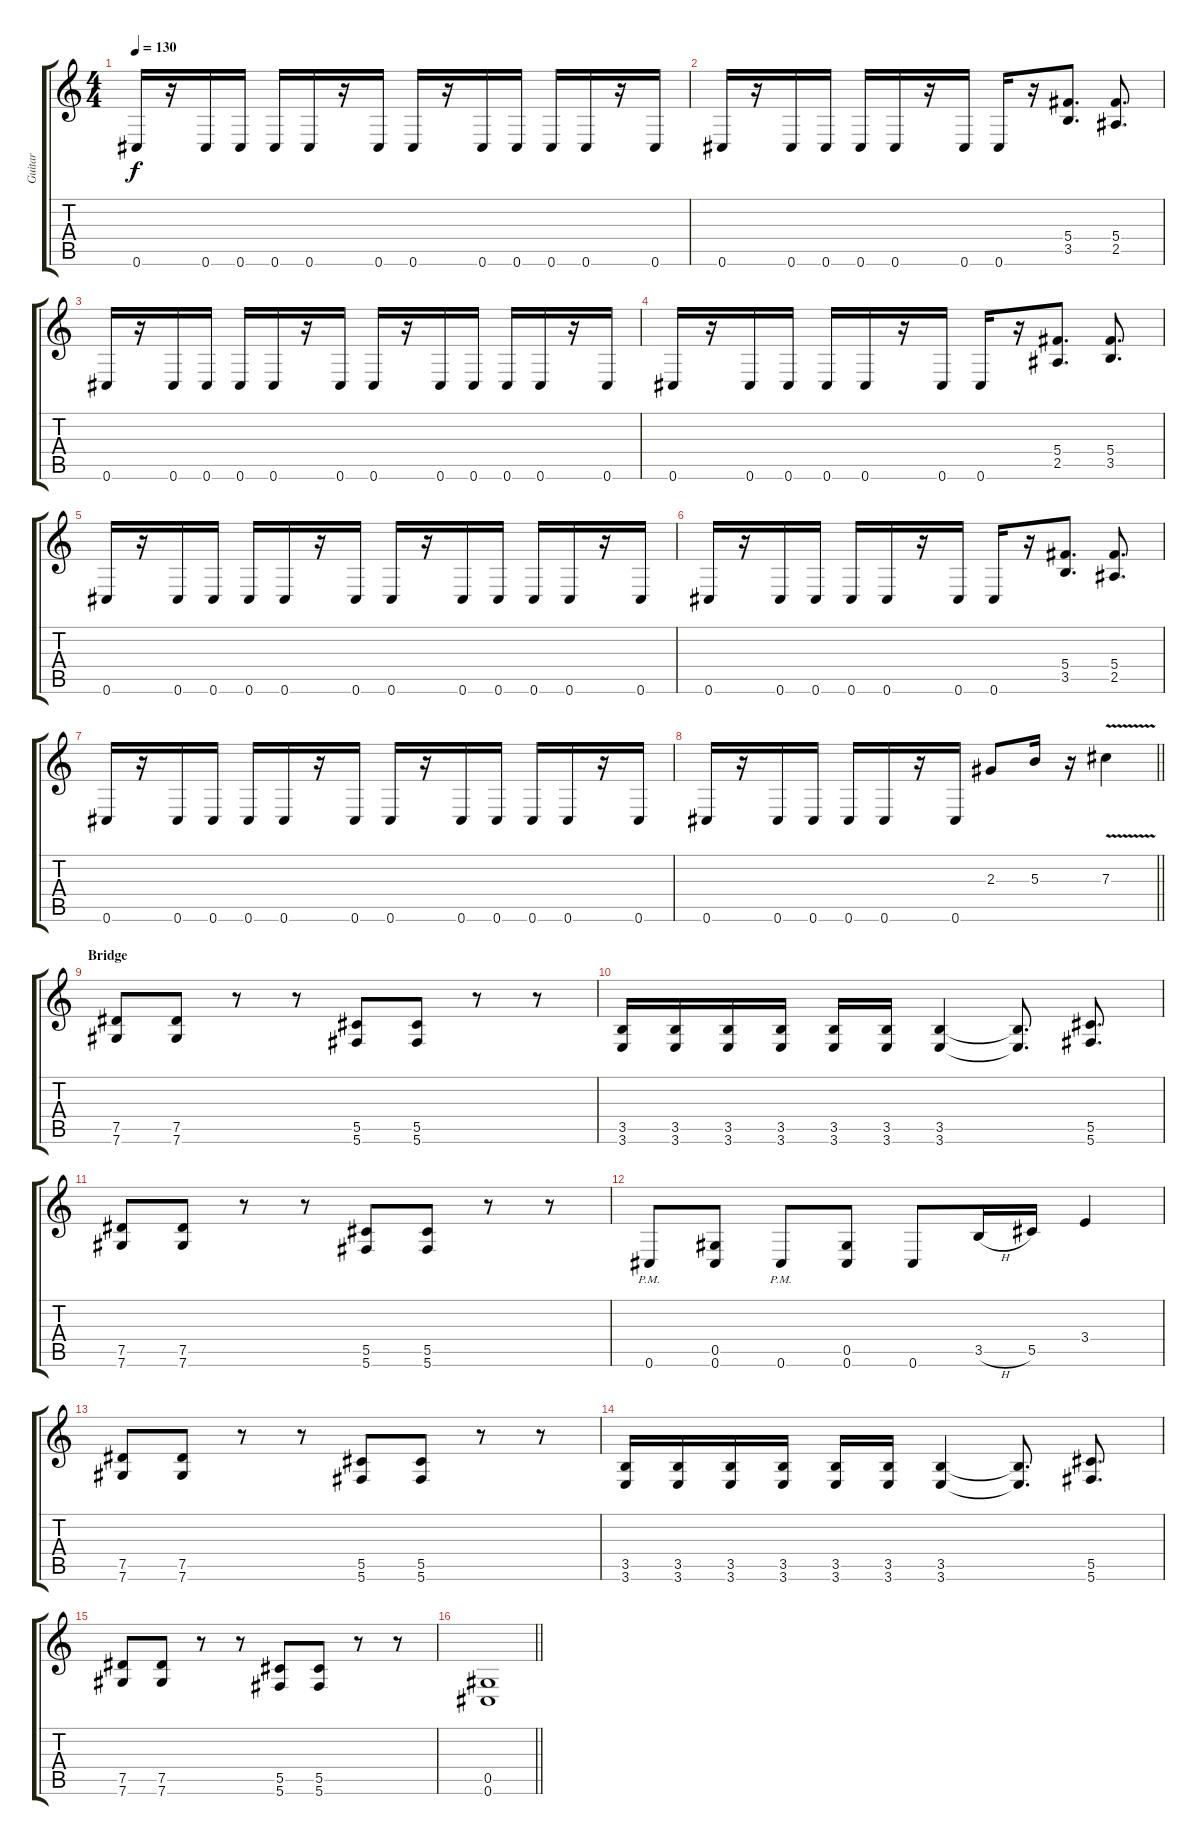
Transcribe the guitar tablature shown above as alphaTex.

\track ("Guitar" "Guitar") {instrument distortionguitar}
\staff {score tabs}
\tuning (Eb4 Bb3 Gb3 Db3 Ab2 Db2) {hide}
\ts (4 4)
\tempo 130
\clef g2
\ks c
0.6.16{dy f} r.16 0.6.16 0.6.16 0.6.16 0.6.16 r.16 0.6.16 0.6.16 r.16 0.6.16 0.6.16 0.6.16 0.6.16 r.16 0.6.16 |
0.6.16 r.16 0.6.16 0.6.16 0.6.16 0.6.16 r.16 0.6.16 0.6.16 r.16 (5.4 3.5).8{d} (5.4 2.5).8{d} |
0.6.16 r.16 0.6.16 0.6.16 0.6.16 0.6.16 r.16 0.6.16 0.6.16 r.16 0.6.16 0.6.16 0.6.16 0.6.16 r.16 0.6.16 |
0.6.16 r.16 0.6.16 0.6.16 0.6.16 0.6.16 r.16 0.6.16 0.6.16 r.16 (5.4 2.5).8{d} (5.4 3.5).8{d} |
0.6.16 r.16 0.6.16 0.6.16 0.6.16 0.6.16 r.16 0.6.16 0.6.16 r.16 0.6.16 0.6.16 0.6.16 0.6.16 r.16 0.6.16 |
0.6.16 r.16 0.6.16 0.6.16 0.6.16 0.6.16 r.16 0.6.16 0.6.16 r.16 (5.4 3.5).8{d} (5.4 2.5).8{d} |
0.6.16 r.16 0.6.16 0.6.16 0.6.16 0.6.16 r.16 0.6.16 0.6.16 r.16 0.6.16 0.6.16 0.6.16 0.6.16 r.16 0.6.16 |
\barLineRight lightlight
0.6.16 r.16 0.6.16 0.6.16 0.6.16 0.6.16 r.16 0.6.16 2.3.8 5.3.16 r.16 7.3{v}.4 |
\section ("" "Bridge")
(7.5 7.6).8 (7.5 7.6).8 r.8 r.8 (5.5 5.6).8 (5.5 5.6).8 r.8 r.8 |
(3.5 3.6).16 (3.5 3.6).16 (3.5 3.6).16 (3.5 3.6).16 (3.5 3.6).16 (3.5 3.6).16 (3.5 3.6).4 (3.5{t} 3.6{t}).8{d} (5.5 5.6).8{d} |
(7.5 7.6).8 (7.5 7.6).8 r.8 r.8 (5.5 5.6).8 (5.5 5.6).8 r.8 r.8 |
0.6{pm}.8 (0.5 0.6).8 0.6{pm}.8 (0.5 0.6).8 0.6.8 3.5{h}.16 5.5.16 3.4.4 |
(7.5 7.6).8 (7.5 7.6).8 r.8 r.8 (5.5 5.6).8 (5.5 5.6).8 r.8 r.8 |
(3.5 3.6).16 (3.5 3.6).16 (3.5 3.6).16 (3.5 3.6).16 (3.5 3.6).16 (3.5 3.6).16 (3.5 3.6).4 (3.5{t} 3.6{t}).8{d} (5.5 5.6).8{d} |
(7.5 7.6).8 (7.5 7.6).8 r.8 r.8 (5.5 5.6).8 (5.5 5.6).8 r.8 r.8 |
\barLineRight lightlight
(0.5 0.6).1
